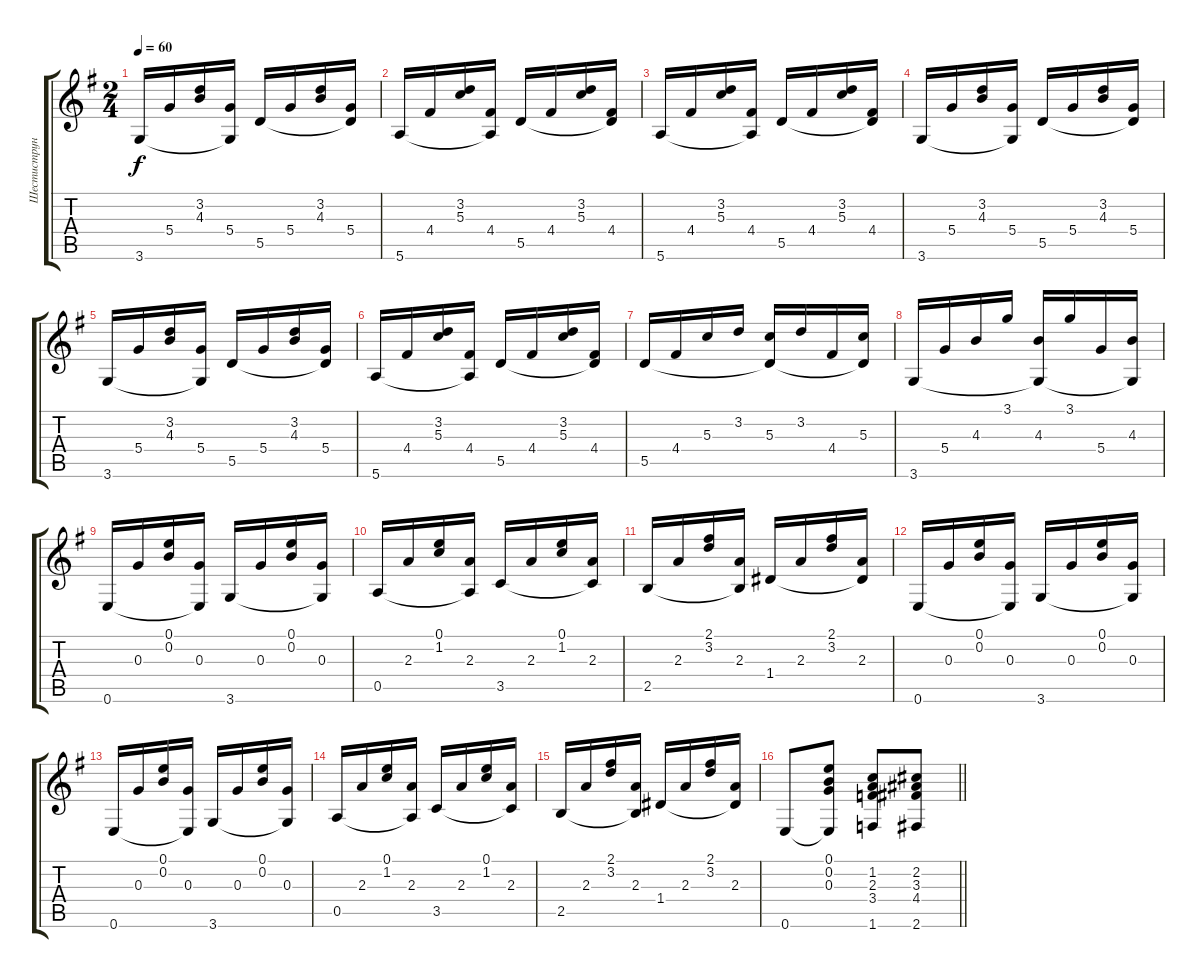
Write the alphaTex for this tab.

\track ("Шестиструнная гитара" "Шестиструн") {instrument acousticguitarsteel}
\staff {score tabs}
\tuning (E4 B3 G3 D3 A2 E2) {hide}
\ts (2 4)
\tempo 60
\clef g2
\ks g
3.6.16{dy f} 5.4.16 (3.2 4.3).16 (5.4 3.6{t}).16 5.5.16 5.4.16 (3.2 4.3).16 (5.4 5.5{t}).16 |
5.6.16 4.4.16 (3.2 5.3).16 (4.4 5.6{t}).16 5.5.16 4.4.16 (3.2 5.3).16 (4.4 5.5{t}).16 |
5.6.16 4.4.16 (3.2 5.3).16 (4.4 5.6{t}).16 5.5.16 4.4.16 (3.2 5.3).16 (4.4 5.5{t}).16 |
3.6.16 5.4.16 (3.2 4.3).16 (5.4 3.6{t}).16 5.5.16 5.4.16 (3.2 4.3).16 (5.4 5.5{t}).16 |
3.6.16 5.4.16 (3.2 4.3).16 (5.4 3.6{t}).16 5.5.16 5.4.16 (3.2 4.3).16 (5.4 5.5{t}).16 |
5.6.16 4.4.16 (3.2 5.3).16 (4.4 5.6{t}).16 5.5.16 4.4.16 (3.2 5.3).16 (4.4 5.5{t}).16 |
5.5.16 4.4.16 5.3.16 3.2.16 (5.3 5.5{t}).16 3.2.16 4.4.16 (5.3 5.5{t}).16 |
3.6.16 5.4.16 4.3.16 3.1.16 (4.3 3.6{t}).16 3.1.16 5.4.16 (4.3 3.6{t}).16 |
0.6.16 0.3.16 (0.1 0.2).16 (0.3 0.6{t}).16 3.6.16 0.3.16 (0.1 0.2).16 (0.3 3.6{t}).16 |
0.5.16 2.3.16 (0.1 1.2).16 (2.3 0.5{t}).16 3.5.16 2.3.16 (0.1 1.2).16 (2.3 3.5{t}).16 |
2.5.16 2.3.16 (2.1 3.2).16 (2.3 2.5{t}).16 1.4.16 2.3.16 (2.1 3.2).16 (2.3 1.4{t}).16 |
0.6.16 0.3.16 (0.1 0.2).16 (0.3 0.6{t}).16 3.6.16 0.3.16 (0.1 0.2).16 (0.3 3.6{t}).16 |
0.6.16 0.3.16 (0.1 0.2).16 (0.3 0.6{t}).16 3.6.16 0.3.16 (0.1 0.2).16 (0.3 3.6{t}).16 |
0.5.16 2.3.16 (0.1 1.2).16 (2.3 0.5{t}).16 3.5.16 2.3.16 (0.1 1.2).16 (2.3 3.5{t}).16 |
2.5.16 2.3.16 (2.1 3.2).16 (2.3 2.5{t}).16 1.4.16 2.3.16 (2.1 3.2).16 (2.3 1.4{t}).16 |
\barLineRight lightlight
0.6.8 (0.1 0.2 0.3 0.6{t}).8 (1.2 2.3 3.4 1.6).8 (2.2 3.3 4.4 2.6).8
